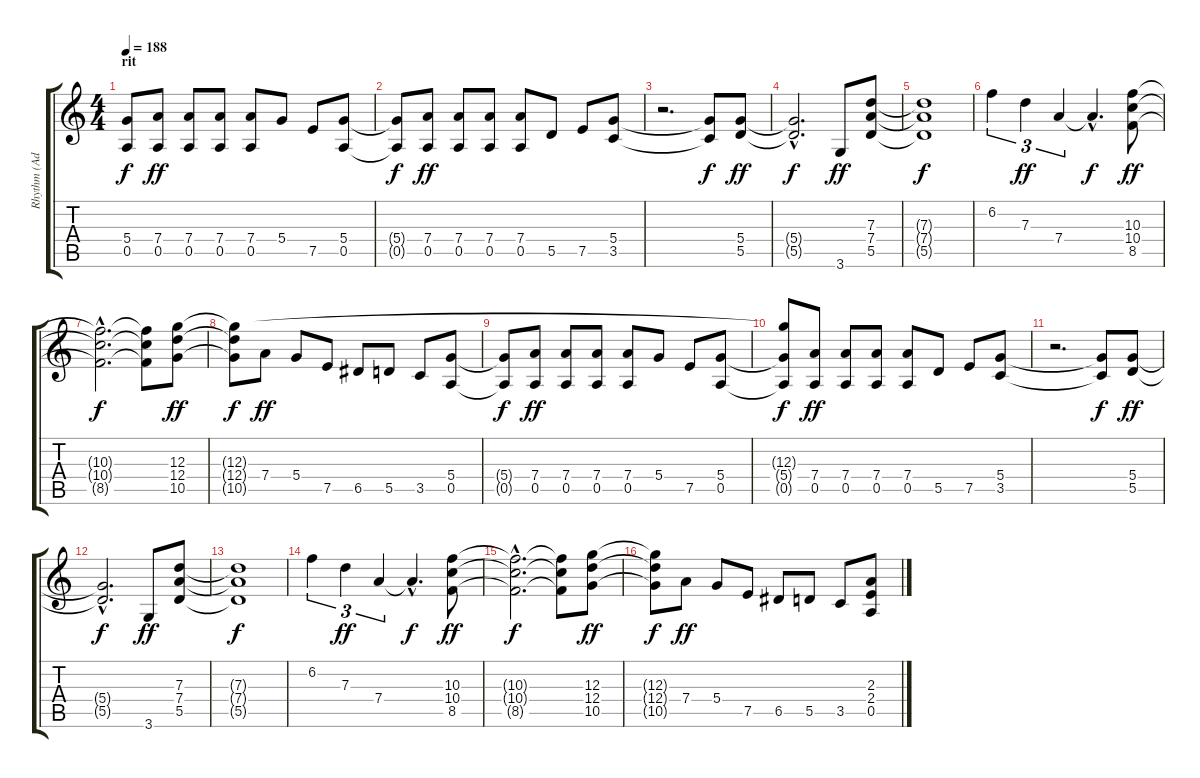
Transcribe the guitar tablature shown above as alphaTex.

\track ("Rhythm (Adrian)" "Rhythm (Ad") {instrument distortionguitar}
\staff {score tabs}
\tuning (E4 B3 G3 D3 A2 E2) {hide}
\ts (4 4)
\section ("" "rit")
\tempo 188
\clef g2
\ks c
(5.4{t} 0.5{t}).8{dy f} (7.4 0.5).8{dy ff} (7.4 0.5).8 (7.4 0.5).8 (7.4 0.5).8 5.4.8 7.5.8 (5.4 0.5).8 |
(5.4{t} 0.5{t}).8{dy f} (7.4 0.5).8{dy ff} (7.4 0.5).8 (7.4 0.5).8 (7.4 0.5).8 5.5.8 7.5.8 (5.4 3.5).8 |
r.2{d} (5.4{t} 3.5{t}).8{dy f} (5.4 5.5).8{dy ff} |
(5.4{hac t} 5.5{hac t}).2{d dy f} 3.6.8{dy ff} (7.3 7.4 5.5).8 |
(7.3{t} 7.4{t} 5.5{t}).1{dy f} |
6.2.4{tu (3 2)} 7.3.4{tu (3 2) dy ff} 7.4.4{tu (3 2)} 7.4{hac t}.4{d dy f} (10.3 10.4 8.5).8{dy ff} |
(10.3{hac t} 10.4{hac t} 8.5{hac t}).2{d dy f} (10.3{t} 10.4{t} 8.5{t}).8 (12.3 12.4 10.5).8{dy ff} |
(12.3{t} 12.4{t} 10.5{t}).8{dy f} 7.4.8{dy ff} 5.4.8 7.5.8 6.5.8 5.5.8 3.5.8 (5.4 0.5).8 |
(5.4{t} 0.5{t}).8{dy f} (7.4 0.5).8{dy ff} (7.4 0.5).8 (7.4 0.5).8 (7.4 0.5).8 5.4.8 7.5.8 (5.4 0.5).8 |
(12.3{t} 5.4{t} 0.5{t}).8{dy f} (7.4 0.5).8{dy ff} (7.4 0.5).8 (7.4 0.5).8 (7.4 0.5).8 5.5.8 7.5.8 (5.4 3.5).8 |
r.2{d} (5.4{t} 3.5{t}).8{dy f} (5.4 5.5).8{dy ff} |
(5.4{hac t} 5.5{hac t}).2{d dy f} 3.6.8{dy ff} (7.3 7.4 5.5).8 |
(7.3{t} 7.4{t} 5.5{t}).1{dy f} |
6.2.4{tu (3 2)} 7.3.4{tu (3 2) dy ff} 7.4.4{tu (3 2)} 7.4{hac t}.4{d dy f} (10.3 10.4 8.5).8{dy ff} |
(10.3{hac t} 10.4{hac t} 8.5{hac t}).2{d dy f} (10.3{t} 10.4{t} 8.5{t}).8 (12.3 12.4 10.5).8{dy ff} |
(12.3{t} 12.4{t} 10.5{t}).8{dy f} 7.4.8{dy ff} 5.4.8 7.5.8 6.5.8 5.5.8 3.5.8 (2.3 2.4 0.5).8
